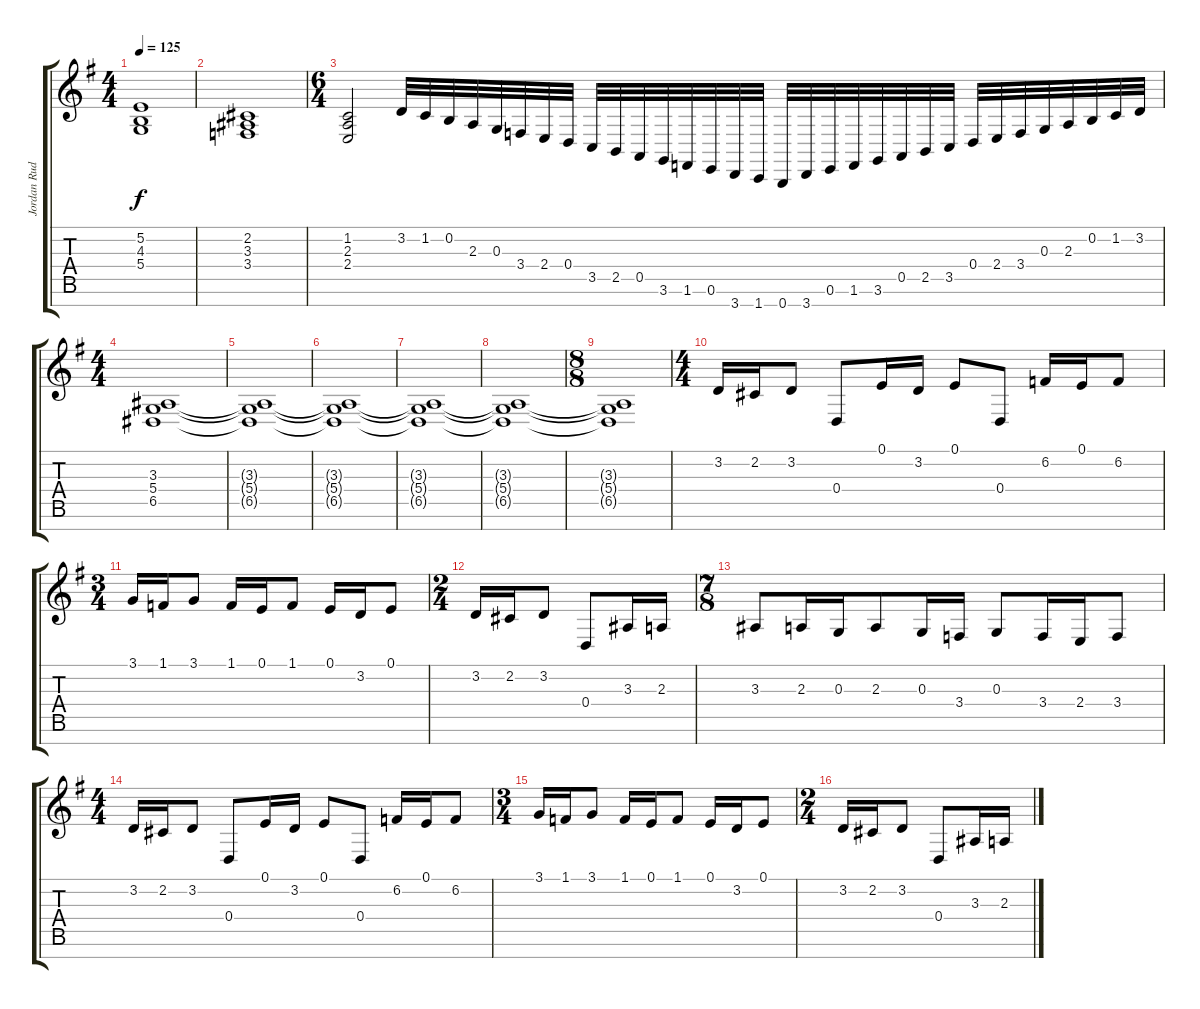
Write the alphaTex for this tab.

\track ("Jordan Rudess - Keyboards" "Jordan Rud") {instrument lead2sawtooth}
\staff {score tabs}
\tuning (E4 B3 G3 D3 A2 E2 B1) {hide}
\ts (4 4)
\tempo 125
\clef g2
\ks g
(5.2 4.3 5.4).1{dy f volume 9 instrument churchorgan} |
(2.2 3.3 3.4).1 |
\ts (6 4)
(1.2 2.3 2.4).2 3.2.32{volume 13} 1.2.32 0.2.32 2.3.32 0.3.32 3.4.32 2.4.32 0.4.32 3.5.32 2.5.32 0.5.32 3.6.32 1.6.32 0.6.32 3.7.32 1.7.32 0.7.32 3.7.32 0.6.32 1.6.32 3.6.32 0.5.32 2.5.32 3.5.32 0.4.32 2.4.32 3.4.32 0.3.32 2.3.32 0.2.32 1.2.32 3.2.32 |
\ts (4 4)
(3.3 5.4 6.5).1{volume 9} |
(3.3{t} 5.4{t} 6.5{t}).1 |
(3.3{t} 5.4{t} 6.5{t}).1 |
(3.3{t} 5.4{t} 6.5{t}).1 |
(3.3{t} 5.4{t} 6.5{t}).1 |
\ts (8 8)
(3.3{t} 5.4{t} 6.5{t}).1{volume 3} |
\ts (4 4)
3.2.16{volume 9 instrument lead2sawtooth} 2.2.16 3.2.8 0.4.8 0.1.16 3.2.16 0.1.8 0.4.8 6.2.16 0.1.16 6.2.8 |
\ts (3 4)
3.1.16 1.1.16 3.1.8 1.1.16 0.1.16 1.1.8 0.1.16 3.2.16 0.1.8 |
\ts (2 4)
3.2.16 2.2.16 3.2.8 0.4.8 3.3.16 2.3.16 |
\ts (7 8)
3.3.8 2.3.16 0.3.16 2.3.8 0.3.16 3.4.16 0.3.8 3.4.16 2.4.16 3.4.8 |
\ts (4 4)
3.2.16{volume 9 instrument lead2sawtooth} 2.2.16 3.2.8 0.4.8 0.1.16 3.2.16 0.1.8 0.4.8 6.2.16 0.1.16 6.2.8 |
\ts (3 4)
3.1.16 1.1.16 3.1.8 1.1.16 0.1.16 1.1.8 0.1.16 3.2.16 0.1.8 |
\ts (2 4)
3.2.16 2.2.16 3.2.8 0.4.8 3.3.16 2.3.16
